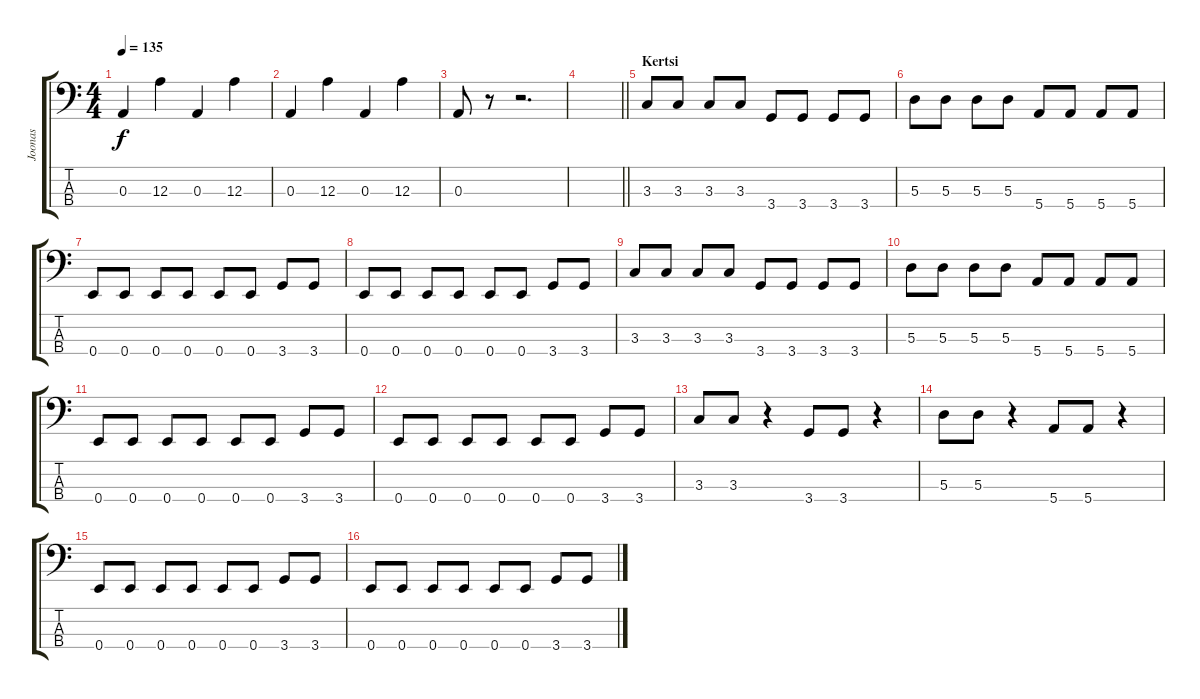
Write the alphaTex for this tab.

\track ("Joonas" "Joonas") {instrument electricbassfinger}
\staff {score tabs}
\tuning (G2 D2 A1 E1) {hide}
\ts (4 4)
\tempo 135
\clef f4
\ks c
0.3.4{dy f} 12.3.4 0.3.4 12.3.4 |
0.3.4 12.3.4 0.3.4 12.3.4 |
0.3.8 r.8 r.2{d} |
\barLineRight lightlight
|
\section ("" "Kertsi")
3.3.8 3.3.8 3.3.8 3.3.8 3.4.8 3.4.8 3.4.8 3.4.8 |
5.3.8 5.3.8 5.3.8 5.3.8 5.4.8 5.4.8 5.4.8 5.4.8 |
0.4.8 0.4.8 0.4.8 0.4.8 0.4.8 0.4.8 3.4.8 3.4.8 |
0.4.8 0.4.8 0.4.8 0.4.8 0.4.8 0.4.8 3.4.8 3.4.8 |
3.3.8 3.3.8 3.3.8 3.3.8 3.4.8 3.4.8 3.4.8 3.4.8 |
5.3.8 5.3.8 5.3.8 5.3.8 5.4.8 5.4.8 5.4.8 5.4.8 |
0.4.8 0.4.8 0.4.8 0.4.8 0.4.8 0.4.8 3.4.8 3.4.8 |
0.4.8 0.4.8 0.4.8 0.4.8 0.4.8 0.4.8 3.4.8 3.4.8 |
3.3.8 3.3.8 r.4 3.4.8 3.4.8 r.4 |
5.3.8 5.3.8 r.4 5.4.8 5.4.8 r.4 |
0.4.8 0.4.8 0.4.8 0.4.8 0.4.8 0.4.8 3.4.8 3.4.8 |
0.4.8 0.4.8 0.4.8 0.4.8 0.4.8 0.4.8 3.4.8 3.4.8
